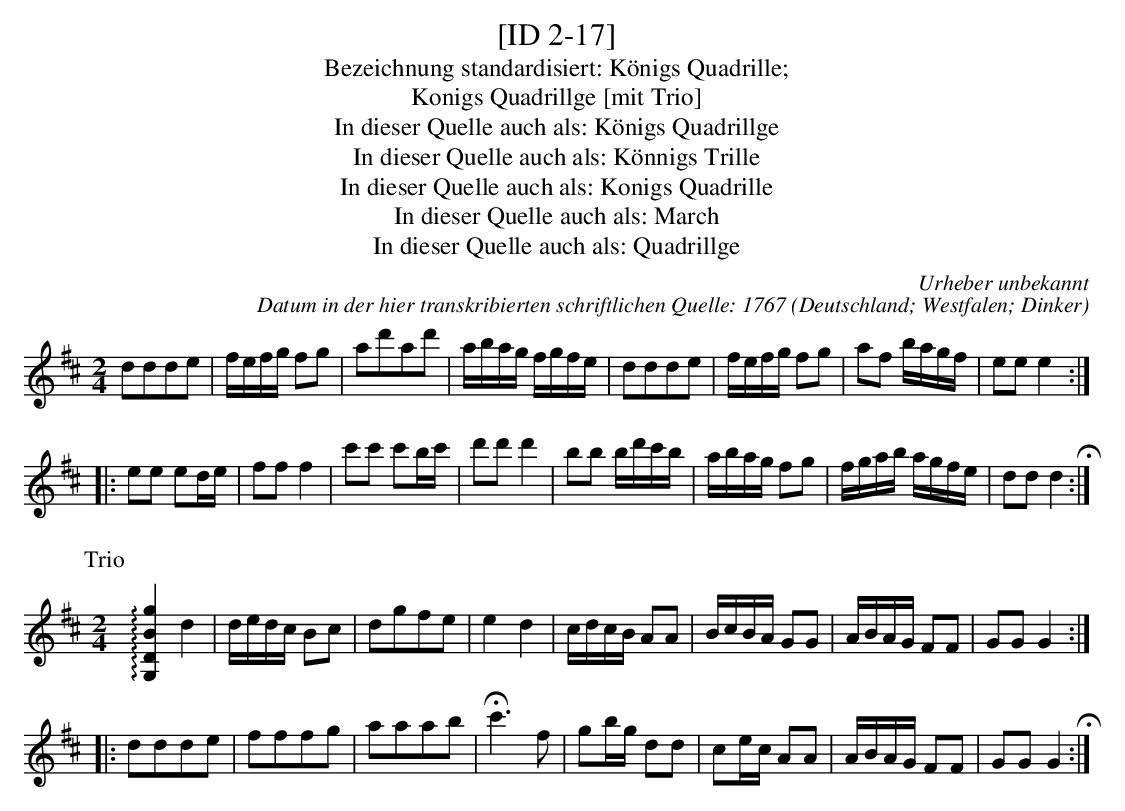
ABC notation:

X:1
T:[ID 2-17]
T:Bezeichnung standardisiert: K\"onigs Quadrille;
T:Konigs Quadrillge [mit Trio]
T:In dieser Quelle auch als: K\"onigs Quadrillge
T:In dieser Quelle auch als: K\"onnigs Trille
T:In dieser Quelle auch als: Konigs Quadrille
T:In dieser Quelle auch als: March
T:In dieser Quelle auch als: Quadrillge
C:Urheber unbekannt
C:Datum in der hier transkribierten schriftlichen Quelle: 1767
O:Deutschland; Westfalen; Dinker
L:1/16
M:2/4
K:D
d2d2d2e2 | fefg f2g2 | a2d'2a2d'2 | abag fgfe | d2d2d2e2 | fefg f2g2 | a2f2 bagf | e2e2e4 ::
e2e2 e2de | f2f2f4 | c'2c'2 c'2bc' | d'2d'2d'4 | b2b2 bd'c'b | abag f2g2 | fgab agfe | d2d2d4 H:|
P:Trio
M:2/4
!arpeggio![g4B4D4G,4]d4 | dedc B2c2 | d2g2f2e2 | e4d4 | cdcB A2A2 | BcBA G2G2 | ABAG F2F2 | G2G2G4 ::
d2d2d2e2 | f2f2f2g2 | a2a2a2b2 | Hc'6f2 | g2bg d2d2 | c2ec A2A2 | ABAG F2F2 | G2G2G4 H:|
